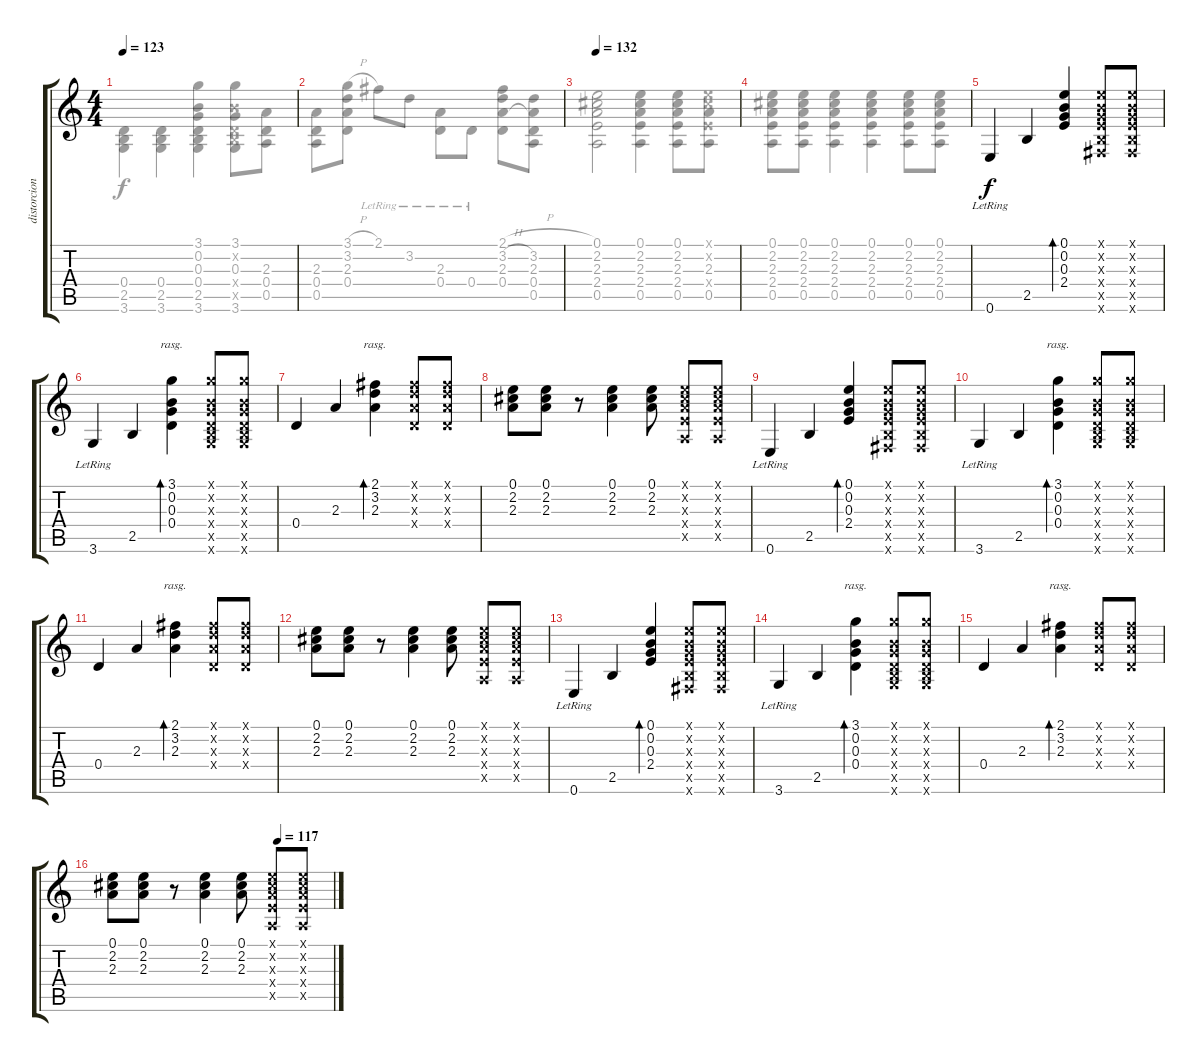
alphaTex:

\track ("distorcion" "distorcion") {instrument distortionguitar}
\staff {score tabs}
\tuning (E4 B3 G3 D3 A2 E2) {hide}
\voice
\ts (4 4)
\tempo 123
\clef g2
\ks c
|
|
\tempo 132
|
|
0.6{lr}.4 2.5.4 (0.1 0.2 0.3 2.4).4{bd 480} (0.1{x} 0.2{x} 0.3{x} 2.4{x} 2.5{x} 2.6{x}).8 (0.1{x} 0.2{x} 0.3{x} 2.4{x} 2.5{x} 2.6{x}).8 |
3.6{lr}.4 2.5.4 (3.1 0.2 0.3 0.4).4{bd 480 rasg ii} (3.1{x} 0.2{x} 0.3{x} 0.4{x} 2.5{x} 3.6{x}).8 (3.1{x} 0.2{x} 0.3{x} 0.4{x} 2.5{x} 3.6{x}).8 |
0.4.4 2.3.4 (2.1 3.2 2.3).4{bd 480 rasg ii} (2.1{x} 3.2{x} 2.3{x} 0.4{x}).8 (2.1{x} 3.2{x} 2.3{x} 0.4{x}).8 |
(0.1 2.2 2.3).8 (0.1 2.2 2.3).8 r.8 (0.1 2.2 2.3).4 (0.1 2.2 2.3).8 (0.1{x} 2.2{x} 2.3{x} 2.4{x} 0.5{x}).8 (0.1{x} 2.2{x} 2.3{x} 2.4{x} 0.5{x}).8 |
0.6{lr}.4 2.5.4 (0.1 0.2 0.3 2.4).4{bd 480} (0.1{x} 0.2{x} 0.3{x} 2.4{x} 2.5{x} 2.6{x}).8 (0.1{x} 0.2{x} 0.3{x} 2.4{x} 2.5{x} 2.6{x}).8 |
3.6{lr}.4 2.5.4 (3.1 0.2 0.3 0.4).4{bd 480 rasg ii} (3.1{x} 0.2{x} 0.3{x} 0.4{x} 2.5{x} 3.6{x}).8 (3.1{x} 0.2{x} 0.3{x} 0.4{x} 2.5{x} 3.6{x}).8 |
0.4.4 2.3.4 (2.1 3.2 2.3).4{bd 480 rasg ii} (2.1{x} 3.2{x} 2.3{x} 0.4{x}).8 (2.1{x} 3.2{x} 2.3{x} 0.4{x}).8 |
(0.1 2.2 2.3).8 (0.1 2.2 2.3).8 r.8 (0.1 2.2 2.3).4 (0.1 2.2 2.3).8 (0.1{x} 2.2{x} 2.3{x} 2.4{x} 0.5{x}).8 (0.1{x} 2.2{x} 2.3{x} 2.4{x} 0.5{x}).8 |
0.6{lr}.4 2.5.4 (0.1 0.2 0.3 2.4).4{bd 480} (0.1{x} 0.2{x} 0.3{x} 2.4{x} 2.5{x} 2.6{x}).8 (0.1{x} 0.2{x} 0.3{x} 2.4{x} 2.5{x} 2.6{x}).8 |
3.6{lr}.4 2.5.4 (3.1 0.2 0.3 0.4).4{bd 480 rasg ii} (3.1{x} 0.2{x} 0.3{x} 0.4{x} 2.5{x} 3.6{x}).8 (3.1{x} 0.2{x} 0.3{x} 0.4{x} 2.5{x} 3.6{x}).8 |
0.4.4 2.3.4 (2.1 3.2 2.3).4{bd 480 rasg ii} (2.1{x} 3.2{x} 2.3{x} 0.4{x}).8 (2.1{x} 3.2{x} 2.3{x} 0.4{x}).8 |
\tempo (117 0.75)
(0.1 2.2 2.3).8 (0.1 2.2 2.3).8 r.8 (0.1 2.2 2.3).4 (0.1 2.2 2.3).8 (0.1{x} 2.2{x} 2.3{x} 2.4{x} 0.5{x}).8 (0.1{x} 2.2{x} 2.3{x} 2.4{x} 0.5{x}).8
\voice
\clef g2
\ottava regular
\simile none
\ks c
(0.4 2.5 3.6).4{dy f} (0.4 2.5 3.6).4 (3.1 0.2 0.3 0.4 2.5 3.6).4 (3.1 0.2{x} 0.3 0.4{x} 2.5{x} 3.6).8 (2.3 0.4 0.5).8 |
(2.3 0.4 0.5).8 (3.1{h} 3.2 2.3 0.4).8 2.1{lr}.8 3.2{lr}.8 (2.3{lr} 0.4{lr}).8 0.4{lr}.8 (2.1{h} 3.2{h} 2.3{h} 0.4).8 (3.2 2.3 0.4 0.5).8 |
(0.1 2.2 2.3 2.4 0.5).2 (0.1 2.2 2.3 2.4 0.5).4 (0.1 2.2 2.3 2.4 0.5).8 (0.1{x} 2.2{x} 2.3 2.4{x} 0.5).8 |
(0.1 2.2 2.3 2.4 0.5).8 (0.1 2.2 2.3 2.4 0.5).8 (0.1 2.2 2.3 2.4 0.5).4 (0.1 2.2 2.3 2.4 0.5).4 (0.1 2.2 2.3 2.4 0.5).8 (0.1 2.2 2.3 2.4 0.5).8 |
|
|
|
|
|
|
|
|
|
|
|
